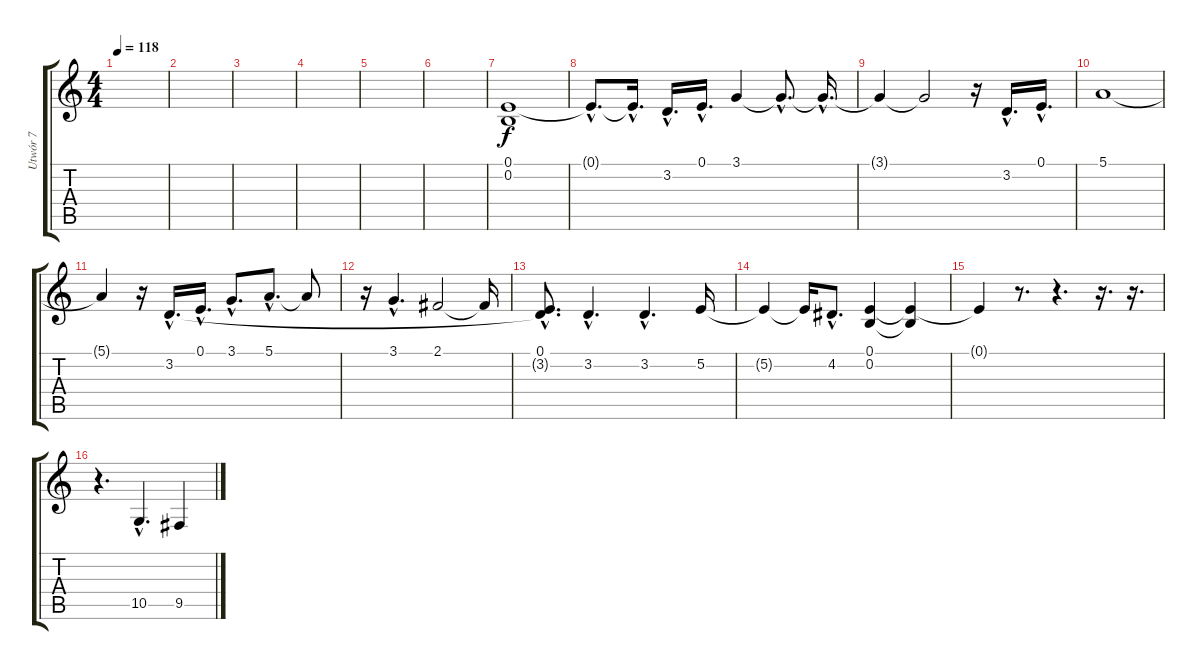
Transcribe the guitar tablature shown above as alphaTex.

\track ("Utwór 7" "Utwór 7") {instrument synthbrass1}
\staff {score tabs}
\tuning (E4 B3 G3 D3 A2 E2) {hide}
\ts (4 4)
\tempo 118
\clef g2
\ks c
|
|
|
|
|
|
(0.1 0.2).1 |
0.1{hac t}.8{d volume 6} 0.1{hac t}.16{d} 3.2{hac}.16{d} 0.1{hac}.16{d} 3.1.4 3.1{hac t}.8{d} 3.1{hac t}.16{d} |
3.1{t}.4 3.1{t}.2 r.16 3.2{hac}.16{d} 0.1{hac}.16{d} |
5.1.1 |
5.1{t}.4 r.16 3.2{hac}.16{d} 0.1{hac}.16{d} 3.1{hac}.8{d} 5.1{hac}.8{d} 5.1{t}.8 |
r.16 3.1{hac}.4{d} 2.1.2 2.1{t}.16 |
(0.1{hac} 3.2{hac t}).8{d} 3.2{hac}.4{d} 3.2{hac}.4{d} 5.2.16 |
5.2{t}.4 5.2{t}.16 4.2{hac}.8{d} (0.1 0.2).4{volume 7} (0.1{t} 0.2{t}).4 |
0.1{t}.4 r.8{d} r.4{d} r.16{d} r.16{d} |
r.4{d volume 10} 10.5{hac}.4{d} 9.5.4
